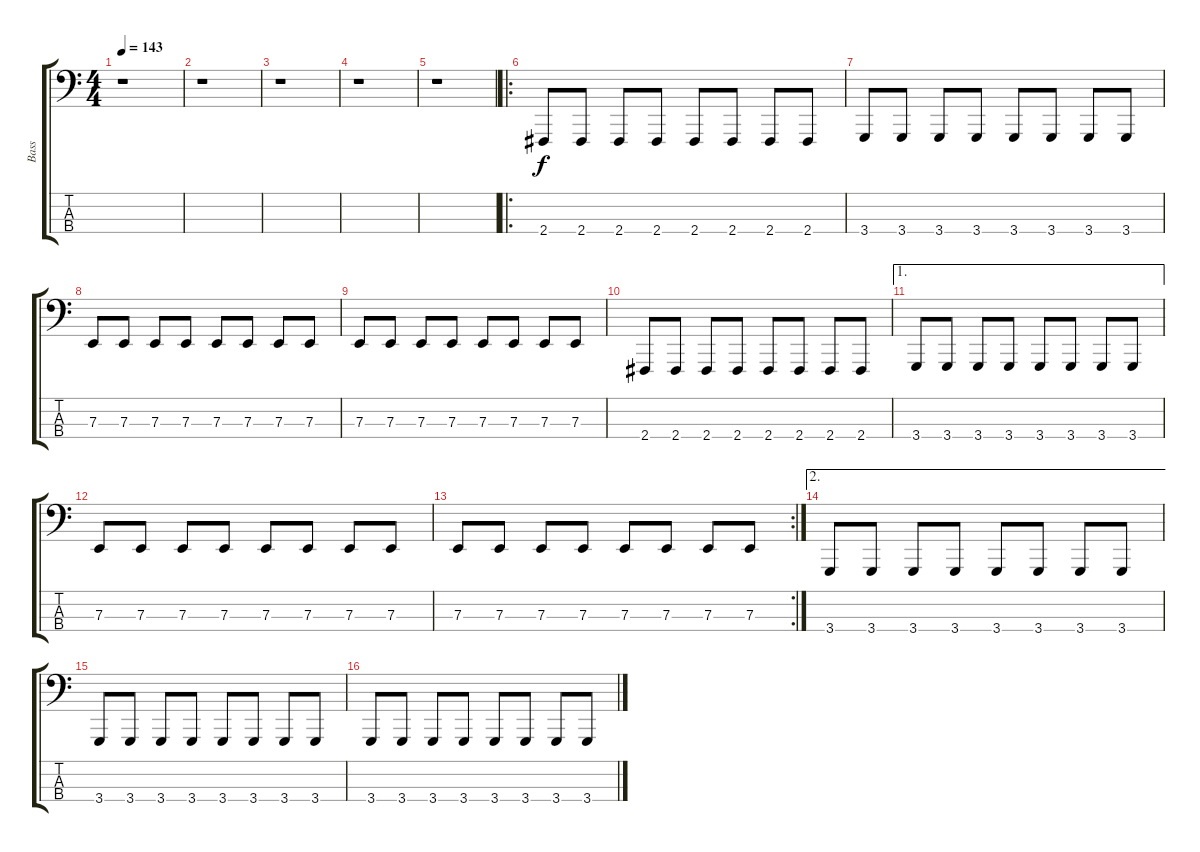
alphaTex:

\track ("Bass" "Bass") {instrument lead8bassandlead}
\staff {score tabs}
\tuning (G2 D2 A1 E1) {hide}
\ts (4 4)
\tempo 143
\clef f4
\ks c
r.1{dy f} |
r.1 |
r.1 |
r.1 |
r.1 |
\ro
2.4.8 2.4.8 2.4.8 2.4.8 2.4.8 2.4.8 2.4.8 2.4.8 |
3.4.8 3.4.8 3.4.8 3.4.8 3.4.8 3.4.8 3.4.8 3.4.8 |
7.3.8 7.3.8 7.3.8 7.3.8 7.3.8 7.3.8 7.3.8 7.3.8 |
7.3.8 7.3.8 7.3.8 7.3.8 7.3.8 7.3.8 7.3.8 7.3.8 |
2.4.8 2.4.8 2.4.8 2.4.8 2.4.8 2.4.8 2.4.8 2.4.8 |
\ae 1
3.4.8 3.4.8 3.4.8 3.4.8 3.4.8 3.4.8 3.4.8 3.4.8 |
7.3.8 7.3.8 7.3.8 7.3.8 7.3.8 7.3.8 7.3.8 7.3.8 |
\rc 2
7.3.8 7.3.8 7.3.8 7.3.8 7.3.8 7.3.8 7.3.8 7.3.8 |
\ae 2
3.4.8 3.4.8 3.4.8 3.4.8 3.4.8 3.4.8 3.4.8 3.4.8 |
3.4.8 3.4.8 3.4.8 3.4.8 3.4.8 3.4.8 3.4.8 3.4.8 |
3.4.8 3.4.8 3.4.8 3.4.8 3.4.8 3.4.8 3.4.8 3.4.8
